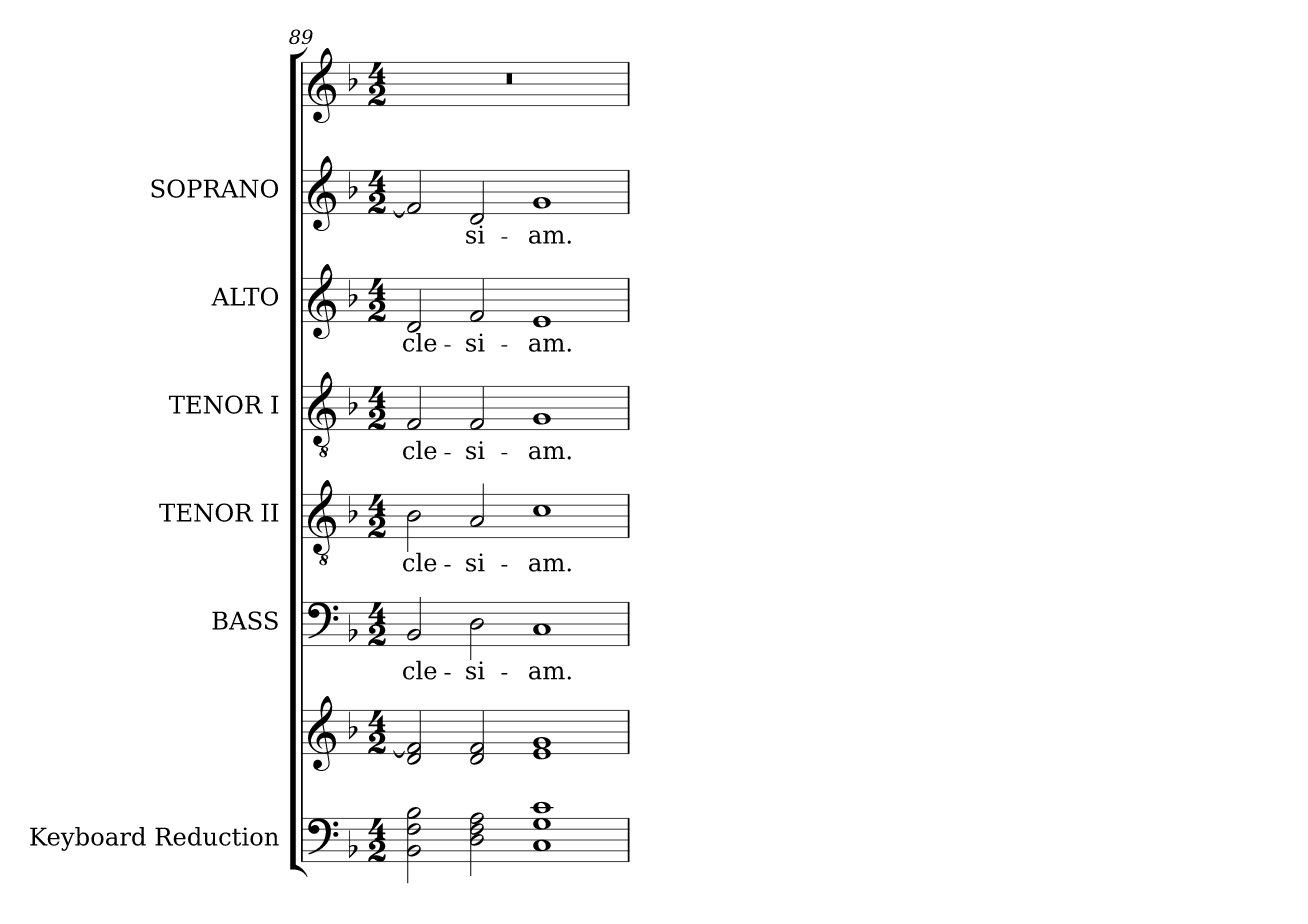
**kern	**kern	**kern	**text	**kern	**text	**kern	**text	**kern	**text	**kern	**text	**kern
*part7	*part7	*part6	*part6	*part5	*part5	*part4	*part4	*part3	*part3	*part2	*part2	*part1
*staff8	*staff7	*staff6	*staff6	*staff5	*staff5	*staff4	*staff4	*staff3	*staff3	*staff2	*staff2	*staff1
*I"Keyboard Reduction	*	*I"BASS	*	*I"TENOR II	*	*I"TENOR I	*	*I"ALTO	*	*I"SOPRANO	*	*
*I'Reduc.	*	*I'B.	*	*I'T. II	*	*I'T. I	*	*I'A.	*	*I'S.	*	*
*clefF4	*clefG2	*clefF4	*	*clefGv2	*	*clefGv2	*	*clefG2	*	*clefG2	*	*clefG2
*	*	*	*	*ITrd7c12	*	*ITrd7c12	*	*	*	*	*	*
*k[b-]	*k[b-]	*k[b-]	*	*k[b-]	*	*k[b-]	*	*k[b-]	*	*k[b-]	*	*k[b-]
*F:	*F:	*F:	*	*F:	*	*F:	*	*F:	*	*F:	*	*F:
*M4/2	*M4/2	*M4/2	*	*M4/2	*	*M4/2	*	*M4/2	*	*M4/2	*	*M4/2
=89	=89	=89	=89	=89	=89	=89	=89	=89	=89	=89	=89	=89
!	!	!	!LO:LY:b:color=#000000	!	!	!	!	!	!	!	!	!
!	!	!	!	!	!LO:LY:b:color=#000000	!	!	!	!	!	!	!
!	!	!	!	!	!	!	!LO:LY:b:color=#000000	!	!	!	!	!
!	!	!	!	!	!	!	!	!	!LO:LY:b:color=#000000	!	!	!LO:N:vis=1
2BB-i\ 2Fi 2B-i	2di/ 2fi]	2BB-i/	-cle-	2BB-i\	-cle-	2FFi/	-cle-	2di/	-cle-	2fi/]	.	0r
!	!	!	!LO:LY:b:color=#000000	!	!	!	!	!	!	!	!	!
!	!	!	!	!	!LO:LY:b:color=#000000	!	!	!	!	!	!	!
!	!	!	!	!	!	!	!LO:LY:b:color=#000000	!	!	!	!	!
!	!	!	!	!	!	!	!	!	!LO:LY:b:color=#000000	!	!	!
!	!	!	!	!	!	!	!	!	!	!	!LO:LY:b:color=#000000	!
2Di\ 2Fi 2Ai	2di/ 2fi	2Di\	-si-	2AAi/	-si-	2FFi/	-si-	2fi/	-si-	2di/	-si-	.
!	!	!	!LO:LY:b:color=#000000	!	!	!	!	!	!	!	!	!
!	!	!	!	!	!LO:LY:b:color=#000000	!	!	!	!	!	!	!
!	!	!	!	!	!	!	!LO:LY:b:color=#000000	!	!	!	!	!
!	!	!	!	!	!	!	!	!	!LO:LY:b:color=#000000	!	!	!
!	!	!	!	!	!	!	!	!	!	!	!LO:LY:b:color=#000000	!
1Ci 1Gi 1ci	1ei 1gi	1Ci	-am.	1Ci	-am.	1GGi	-am.	1ei	-am.	1gi	-am.	.
=	=	=	=	=	=	=	=	=	=	=	=	=
*-	*-	*-	*-	*-	*-	*-	*-	*-	*-	*-	*-	*-
